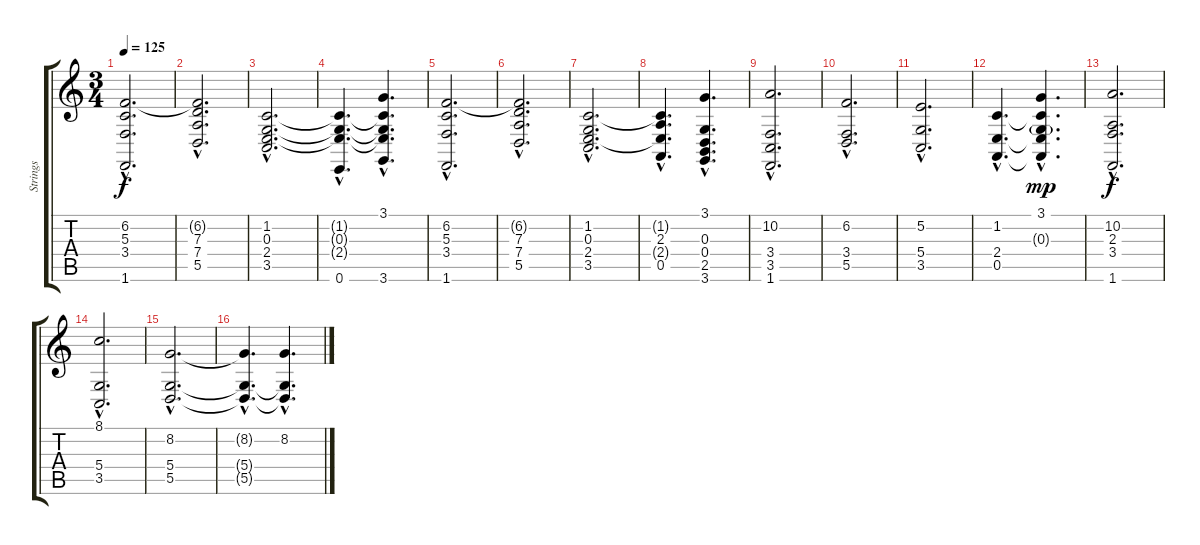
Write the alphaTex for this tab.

\track ("Strings" "Strings") {instrument stringensemble1}
\staff {score tabs}
\tuning (E4 B3 G3 D3 A2 E2) {hide}
\ts (3 4)
\tempo 125
\clef g2
\ks c
(6.2{hac} 5.3{hac} 3.4{hac} 1.6{hac}).2{d dy f} |
(6.2{hac t} 7.3{hac} 7.4{hac} 5.5{hac}).2{d} |
(1.2{hac} 0.3{hac} 2.4{hac} 3.5{hac}).2{d} |
(1.2{hac t} 0.3{hac t} 2.4{hac t} 0.6{hac}).4{d} (3.1{hac} 1.2{hac t} 0.3{hac t} 2.4{hac t} 3.6{hac}).4{d} |
(6.2{hac} 5.3{hac} 3.4{hac} 1.6{hac}).2{d} |
(6.2{hac t} 7.3{hac} 7.4{hac} 5.5{hac}).2{d} |
(1.2{hac} 0.3{hac} 2.4{hac} 3.5{hac}).2{d} |
(1.2{hac t} 2.3{hac} 2.4{hac t} 0.5{hac}).4{d} (3.1{hac} 0.3{hac} 0.4{hac} 2.5{hac} 3.6{hac}).4{d} |
(10.2{hac} 3.4{hac} 3.5{hac} 1.6{hac}).2{d} |
(6.2{hac} 3.4{hac} 5.5{hac}).2{d} |
(5.2{hac} 5.4{hac} 3.5{hac}).2{d} |
(1.2{hac} 2.4{hac} 0.5{hac}).4{d} (3.1{hac} 1.2{hac t} 0.3{g hac} 2.4{hac t} 0.5{hac t}).4{d dy mp} |
(10.2{hac} 2.3{hac} 3.4{hac} 1.6{hac}).2{d dy f} |
(8.1{hac} 5.4{hac} 3.5{hac}).2{d} |
(8.2{hac} 5.4{hac} 5.5{hac}).2{d} |
(8.2{hac t} 5.4{hac t} 5.5{hac t}).4{d} (8.2{hac} 5.4{hac t} 5.5{hac t}).4{d}
